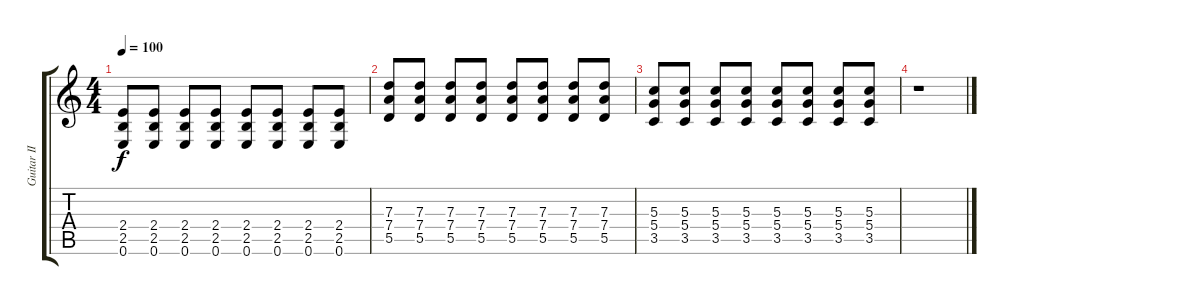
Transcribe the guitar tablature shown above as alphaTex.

\track ("Guitar II" "Guitar II") {instrument distortionguitar}
\staff {score tabs}
\tuning (E4 B3 G3 D3 A2 E2) {hide}
\ts (4 4)
\tempo 100
\clef g2
\ks c
(2.4 2.5 0.6).8{dy f} (2.4 2.5 0.6).8 (2.4 2.5 0.6).8 (2.4 2.5 0.6).8 (2.4 2.5 0.6).8 (2.4 2.5 0.6).8 (2.4 2.5 0.6).8 (2.4 2.5 0.6).8 |
(7.3 7.4 5.5).8{volume 0} (7.3 7.4 5.5).8 (7.3 7.4 5.5).8 (7.3 7.4 5.5).8 (7.3 7.4 5.5).8 (7.3 7.4 5.5).8 (7.3 7.4 5.5).8 (7.3 7.4 5.5).8 |
(5.3 5.4 3.5).8 (5.3 5.4 3.5).8 (5.3 5.4 3.5).8 (5.3 5.4 3.5).8 (5.3 5.4 3.5).8 (5.3 5.4 3.5).8 (5.3 5.4 3.5).8 (5.3 5.4 3.5).8 |
r.1
